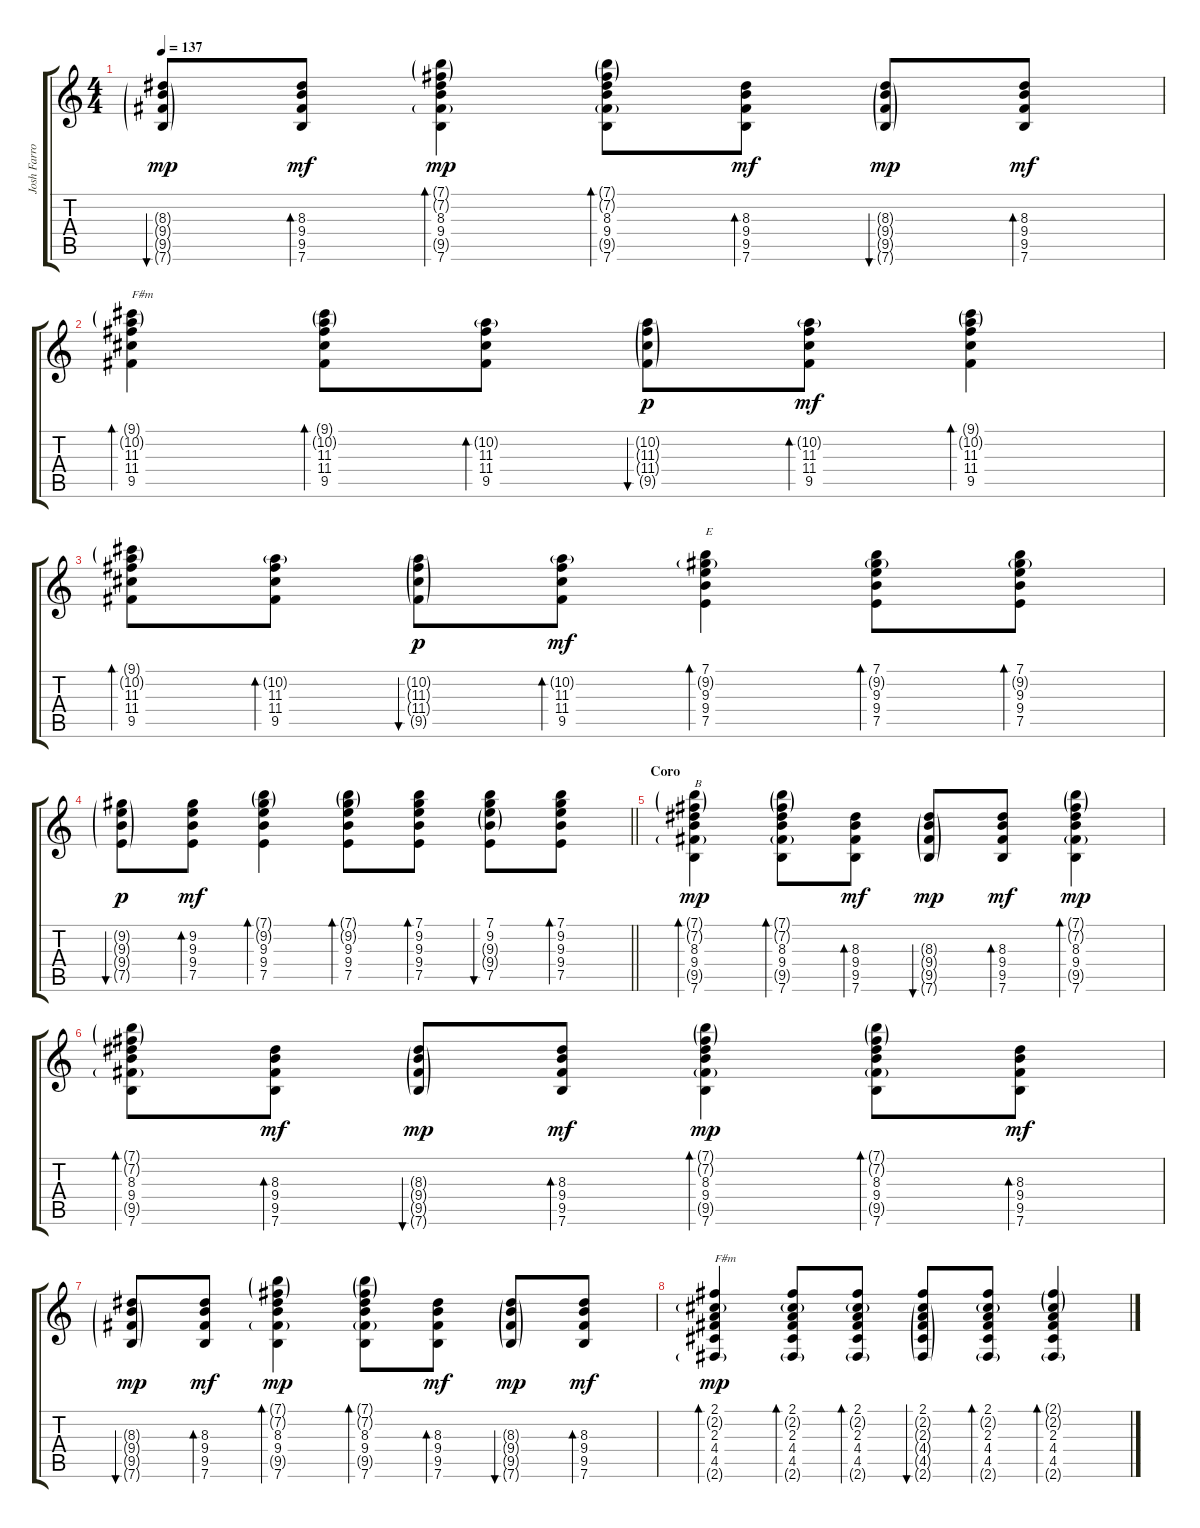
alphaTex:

\track ("Josh Farro" "Josh Farro") {instrument acousticguitarsteel}
\staff {score tabs}
\tuning (E4 B3 G3 D3 A2 E2) {hide}
\ts (4 4)
\tempo 137
\clef g2
\ks c
(8.3{g} 9.4{g} 9.5{g} 7.6{g}).8{bu 60 dy mp} (8.3 9.4 9.5 7.6).8{bd 60 dy mf} (7.1{g} 7.2{g} 8.3 9.4 9.5{g} 7.6).4{bd 60 dy mp} (7.1{g} 7.2{g} 8.3 9.4 9.5{g} 7.6).8{bd 60} (8.3 9.4 9.5 7.6).8{bd 60 dy mf} (8.3{g} 9.4{g} 9.5{g} 7.6{g}).8{bu 60 dy mp} (8.3 9.4 9.5 7.6).8{bd 60 dy mf} |
(9.1{g} 10.2{g} 11.3 11.4 9.5).4{bd 120 txt "F#m"} (9.1{g} 10.2{g} 11.3 11.4 9.5).8{bd 60} (10.2{g} 11.3 11.4 9.5).8{bd 60} (10.2{g} 11.3{g} 11.4{g} 9.5{g}).8{bu 60 dy p} (10.2{g} 11.3 11.4 9.5).8{bd 60 dy mf} (9.1{g} 10.2{g} 11.3 11.4 9.5).4{bd 60} |
(9.1{g} 10.2{g} 11.3 11.4 9.5).8{bd 60} (10.2{g} 11.3 11.4 9.5).8{bd 60} (10.2{g} 11.3{g} 11.4{g} 9.5{g}).8{bu 60 dy p} (10.2{g} 11.3 11.4 9.5).8{bd 60 dy mf} (7.1 9.2{g} 9.3 9.4 7.5).4{bd 60 txt "E"} (7.1 9.2{g} 9.3 9.4 7.5).8{bd 60} (7.1 9.2{g} 9.3 9.4 7.5).8{bd 60} |
\barLineRight lightlight
(9.2{g} 9.3{g} 9.4{g} 7.5{g}).8{bu 60 dy p} (9.2 9.3 9.4 7.5).8{bd 60 dy mf} (7.1{g} 9.2{g} 9.3 9.4 7.5).4{bd 60} (7.1{g} 9.2{g} 9.3 9.4 7.5).8{bd 60} (7.1 9.2 9.3 9.4 7.5).8{bd 60} (7.1 9.2 9.3{g} 9.4{g} 7.5).8{bu 60} (7.1 9.2 9.3 9.4 7.5).8{bd 60} |
\section ("" "Coro")
(7.1{g} 7.2{g} 8.3 9.4 9.5{g} 7.6).4{bd 120 txt "B" dy mp} (7.1{g} 7.2{g} 8.3 9.4 9.5{g} 7.6).8{bd 60} (8.3 9.4 9.5 7.6).8{bd 60 dy mf} (8.3{g} 9.4{g} 9.5{g} 7.6{g}).8{bu 60 dy mp} (8.3 9.4 9.5 7.6).8{bd 60 dy mf} (7.1{g} 7.2{g} 8.3 9.4 9.5{g} 7.6).4{bd 60 dy mp} |
(7.1{g} 7.2{g} 8.3 9.4 9.5{g} 7.6).8{bd 60} (8.3 9.4 9.5 7.6).8{bd 60 dy mf} (8.3{g} 9.4{g} 9.5{g} 7.6{g}).8{bu 60 dy mp} (8.3 9.4 9.5 7.6).8{bd 60 dy mf} (7.1{g} 7.2{g} 8.3 9.4 9.5{g} 7.6).4{bd 60 dy mp} (7.1{g} 7.2{g} 8.3 9.4 9.5{g} 7.6).8{bd 60} (8.3 9.4 9.5 7.6).8{bd 60 dy mf} |
(8.3{g} 9.4{g} 9.5{g} 7.6{g}).8{bu 60 dy mp} (8.3 9.4 9.5 7.6).8{bd 60 dy mf} (7.1{g} 7.2{g} 8.3 9.4 9.5{g} 7.6).4{bd 60 dy mp} (7.1{g} 7.2{g} 8.3 9.4 9.5{g} 7.6).8{bd 60} (8.3 9.4 9.5 7.6).8{bd 60 dy mf} (8.3{g} 9.4{g} 9.5{g} 7.6{g}).8{bu 60 dy mp} (8.3 9.4 9.5 7.6).8{bd 60 dy mf} |
(2.1 2.2{g} 2.3 4.4 4.5 2.6{g}).4{bd 120 txt "F#m" dy mp} (2.1 2.2{g} 2.3 4.4 4.5 2.6{g}).8{bd 60} (2.1 2.2{g} 2.3 4.4 4.5 2.6{g}).8{bd 60} (2.1 2.2{g} 2.3{g} 4.4{g} 4.5{g} 2.6{g}).8{bu 60} (2.1 2.2{g} 2.3 4.4 4.5 2.6{g}).8{bd 60} (2.1{g} 2.2{g} 2.3 4.4 4.5 2.6{g}).4{bd 60}
